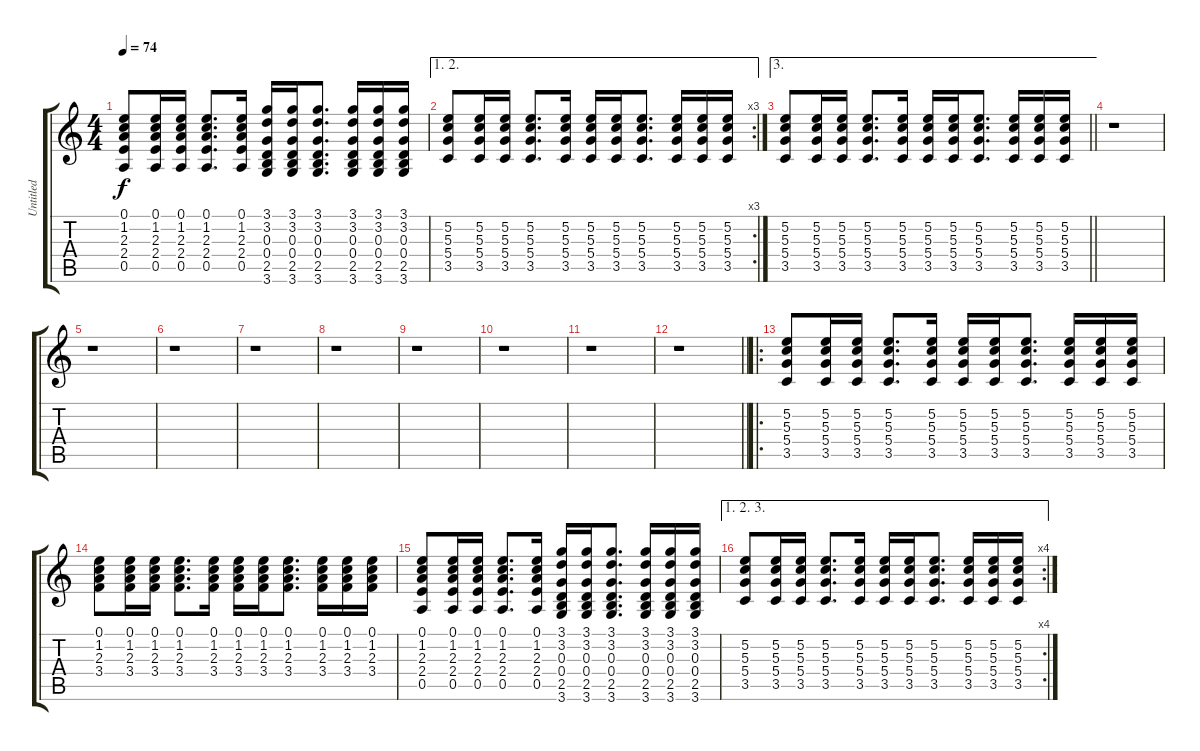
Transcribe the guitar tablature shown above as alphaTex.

\track ("Untitled" "Untitled") {instrument acousticguitarsteel}
\staff {score tabs}
\tuning (E4 B3 G3 D3 A2 E2) {hide}
\ts (4 4)
\tempo 74
\clef g2
\ks c
(0.1 1.2 2.3 2.4 0.5).8{dy f} (0.1 1.2 2.3 2.4 0.5).16 (0.1 1.2 2.3 2.4 0.5).16 (0.1 1.2 2.3 2.4 0.5).8{d} (0.1 1.2 2.3 2.4 0.5).16 (3.1 3.2 0.3 0.4 2.5 3.6).16 (3.1 3.2 0.3 0.4 2.5 3.6).16 (3.1 3.2 0.3 0.4 2.5 3.6).8{d} (3.1 3.2 0.3 0.4 2.5 3.6).16 (3.1 3.2 0.3 0.4 2.5 3.6).16 (3.1 3.2 0.3 0.4 2.5 3.6).16 |
\ae (1 2)
\rc 3
(5.2 5.3 5.4 3.5).8 (5.2 5.3 5.4 3.5).16 (5.2 5.3 5.4 3.5).16 (5.2 5.3 5.4 3.5).8{d} (5.2 5.3 5.4 3.5).16 (5.2 5.3 5.4 3.5).16 (5.2 5.3 5.4 3.5).16 (5.2 5.3 5.4 3.5).8{d} (5.2 5.3 5.4 3.5).16 (5.2 5.3 5.4 3.5).16 (5.2 5.3 5.4 3.5).16 |
\ae 3
\barLineRight lightlight
(5.2 5.3 5.4 3.5).8 (5.2 5.3 5.4 3.5).16 (5.2 5.3 5.4 3.5).16 (5.2 5.3 5.4 3.5).8{d} (5.2 5.3 5.4 3.5).16 (5.2 5.3 5.4 3.5).16 (5.2 5.3 5.4 3.5).16 (5.2 5.3 5.4 3.5).8{d} (5.2 5.3 5.4 3.5).16 (5.2 5.3 5.4 3.5).16 (5.2 5.3 5.4 3.5).16 |
r.1 |
r.1 |
r.1 |
r.1 |
r.1 |
r.1 |
r.1 |
r.1 |
\barLineRight lightlight
r.1 |
\ro
(5.2 5.3 5.4 3.5).8 (5.2 5.3 5.4 3.5).16 (5.2 5.3 5.4 3.5).16 (5.2 5.3 5.4 3.5).8{d} (5.2 5.3 5.4 3.5).16 (5.2 5.3 5.4 3.5).16 (5.2 5.3 5.4 3.5).16 (5.2 5.3 5.4 3.5).8{d} (5.2 5.3 5.4 3.5).16 (5.2 5.3 5.4 3.5).16 (5.2 5.3 5.4 3.5).16 |
(0.1 1.2 2.3 3.4).8 (0.1 1.2 2.3 3.4).16 (0.1 1.2 2.3 3.4).16 (0.1 1.2 2.3 3.4).8{d} (0.1 1.2 2.3 3.4).16 (0.1 1.2 2.3 3.4).16 (0.1 1.2 2.3 3.4).16 (0.1 1.2 2.3 3.4).8{d} (0.1 1.2 2.3 3.4).16 (0.1 1.2 2.3 3.4).16 (0.1 1.2 2.3 3.4).16 |
(0.1 1.2 2.3 2.4 0.5).8 (0.1 1.2 2.3 2.4 0.5).16 (0.1 1.2 2.3 2.4 0.5).16 (0.1 1.2 2.3 2.4 0.5).8{d} (0.1 1.2 2.3 2.4 0.5).16 (3.1 3.2 0.3 0.4 2.5 3.6).16 (3.1 3.2 0.3 0.4 2.5 3.6).16 (3.1 3.2 0.3 0.4 2.5 3.6).8{d} (3.1 3.2 0.3 0.4 2.5 3.6).16 (3.1 3.2 0.3 0.4 2.5 3.6).16 (3.1 3.2 0.3 0.4 2.5 3.6).16 |
\ae (1 2 3)
\rc 4
(5.2 5.3 5.4 3.5).8 (5.2 5.3 5.4 3.5).16 (5.2 5.3 5.4 3.5).16 (5.2 5.3 5.4 3.5).8{d} (5.2 5.3 5.4 3.5).16 (5.2 5.3 5.4 3.5).16 (5.2 5.3 5.4 3.5).16 (5.2 5.3 5.4 3.5).8{d} (5.2 5.3 5.4 3.5).16 (5.2 5.3 5.4 3.5).16 (5.2 5.3 5.4 3.5).16
